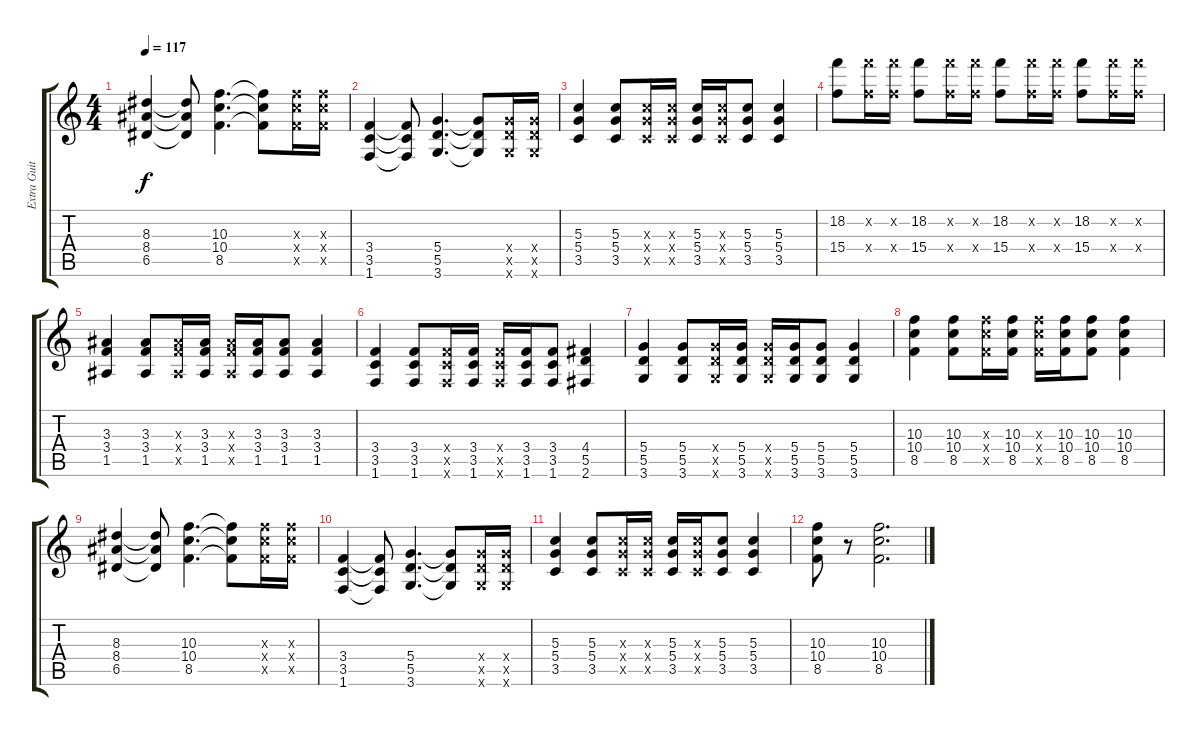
\track ("Extra Guitar : Hirasawa Yui - Chan" "Extra Guit") {instrument overdrivenguitar}
\staff {score tabs}
\tuning (E4 B3 G3 D3 A2 E2) {hide}
\ts (4 4)
\tempo 117
\clef g2
\ks c
(8.3 8.4 6.5).4{dy f} (8.3{t} 8.4{t} 6.5{t}).8 (10.3 10.4 8.5).4{d} (10.3{t} 10.4{t} 8.5{t}).8 (10.3{x} 10.4{x} 8.5{x}).16 (10.3{x} 10.4{x} 8.5{x}).16 |
(3.4 3.5 1.6).4 (3.4{t} 3.5{t} 1.6{t}).8 (5.4 5.5 3.6).4{d} (5.4{t} 5.5{t} 3.6{t}).8 (5.4{x} 5.5{x} 3.6{x}).16 (5.4{x} 5.5{x} 3.6{x}).16 |
(5.3 5.4 3.5).4 (5.3 5.4 3.5).8 (5.3{x} 5.4{x} 3.5{x}).16 (5.3{x} 5.4{x} 3.5{x}).16 (5.3 5.4 3.5).16 (5.3{x} 5.4{x} 3.5{x}).16 (5.3 5.4 3.5).8 (5.3 5.4 3.5).4 |
(18.2 15.4).8 (18.2{x} 15.4{x}).16 (18.2{x} 15.4{x}).16 (18.2 15.4).8 (18.2{x} 15.4{x}).16 (18.2{x} 15.4{x}).16 (18.2 15.4).8 (18.2{x} 15.4{x}).16 (18.2{x} 15.4{x}).16 (18.2 15.4).8 (18.2{x} 15.4{x}).16 (18.2{x} 15.4{x}).16 |
(3.3 3.4 1.5).4 (3.3 3.4 1.5).8 (3.3{x} 3.4{x} 1.5{x}).16 (3.3 3.4 1.5).16 (3.3{x} 3.4{x} 1.5{x}).16 (3.3 3.4 1.5).16 (3.3 3.4 1.5).8 (3.3 3.4 1.5).4 |
(3.4 3.5 1.6).4 (3.4 3.5 1.6).8 (3.4{x} 3.5{x} 1.6{x}).16 (3.4 3.5 1.6).16 (3.4{x} 3.5{x} 1.6{x}).16 (3.4 3.5 1.6).16 (3.4 3.5 1.6).8 (4.4 5.5 2.6).4 |
(5.4 5.5 3.6).4 (5.4 5.5 3.6).8 (5.4{x} 5.5{x} 3.6{x}).16 (5.4 5.5 3.6).16 (5.4{x} 5.5{x} 3.6{x}).16 (5.4 5.5 3.6).16 (5.4 5.5 3.6).8 (5.4 5.5 3.6).4 |
(10.3 10.4 8.5).4 (10.3 10.4 8.5).8 (10.3{x} 10.4{x} 8.5{x}).16 (10.3 10.4 8.5).16 (10.3{x} 10.4{x} 8.5{x}).16 (10.3 10.4 8.5).16 (10.3 10.4 8.5).8 (10.3 10.4 8.5).4 |
(8.3 8.4 6.5).4 (8.3{t} 8.4{t} 6.5{t}).8 (10.3 10.4 8.5).4{d} (10.3{t} 10.4{t} 8.5{t}).8 (10.3{x} 10.4{x} 8.5{x}).16 (10.3{x} 10.4{x} 8.5{x}).16 |
(3.4 3.5 1.6).4 (3.4{t} 3.5{t} 1.6{t}).8 (5.4 5.5 3.6).4{d} (5.4{t} 5.5{t} 3.6{t}).8 (5.4{x} 5.5{x} 3.6{x}).16 (5.4{x} 5.5{x} 3.6{x}).16 |
(5.3 5.4 3.5).4 (5.3 5.4 3.5).8 (5.3{x} 5.4{x} 3.5{x}).16 (5.3{x} 5.4{x} 3.5{x}).16 (5.3 5.4 3.5).16 (5.3{x} 5.4{x} 3.5{x}).16 (5.3 5.4 3.5).8 (5.3 5.4 3.5).4 |
(10.3 10.4 8.5).8 r.8 (10.3 10.4 8.5).2{d}
